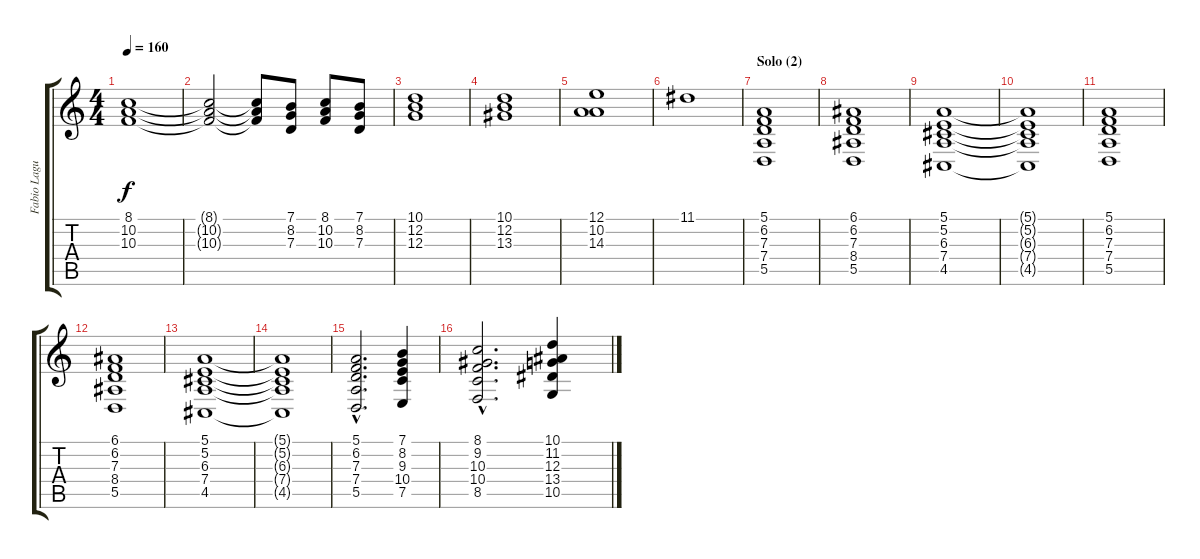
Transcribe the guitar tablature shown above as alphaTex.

\track ("Fabio Laguna" "Fabio Lagu") {instrument violin}
\staff {score tabs}
\tuning (E4 B3 G3 D3 A2 D2) {hide}
\ts (4 4)
\tempo 160
\clef g2
\ks c
(8.1 10.2 10.3).1{dy f} |
(8.1{t} 10.2{t} 10.3{t}).2 (8.1{t} 10.2{t} 10.3{t}).8 (7.1 8.2 7.3).8 (8.1 10.2 10.3).8 (7.1 8.2 7.3).8 |
(10.1 12.2 12.3).1 |
(10.1 12.2 13.3).1 |
(12.1 10.2 14.3).1 |
11.1.1 |
\section ("" "Solo (2)")
(5.1 6.2 7.3 7.4 5.5).1{volume 8} |
(6.1 6.2 7.3 8.4 5.5).1 |
(5.1 5.2 6.3 7.4 4.5).1 |
(5.1{t} 5.2{t} 6.3{t} 7.4{t} 4.5{t}).1 |
(5.1 6.2 7.3 7.4 5.5).1 |
(6.1 6.2 7.3 8.4 5.5).1 |
(5.1 5.2 6.3 7.4 4.5).1 |
(5.1{t} 5.2{t} 6.3{t} 7.4{t} 4.5{t}).1 |
(5.1{hac} 6.2{hac} 7.3{hac} 7.4{hac} 5.5{hac}).2{d} (7.1 8.2 9.3 10.4 7.5).4 |
(8.1{hac} 9.2{hac} 10.3{hac} 10.4{hac} 8.5{hac}).2{d} (10.1 11.2 12.3 13.4 10.5).4
